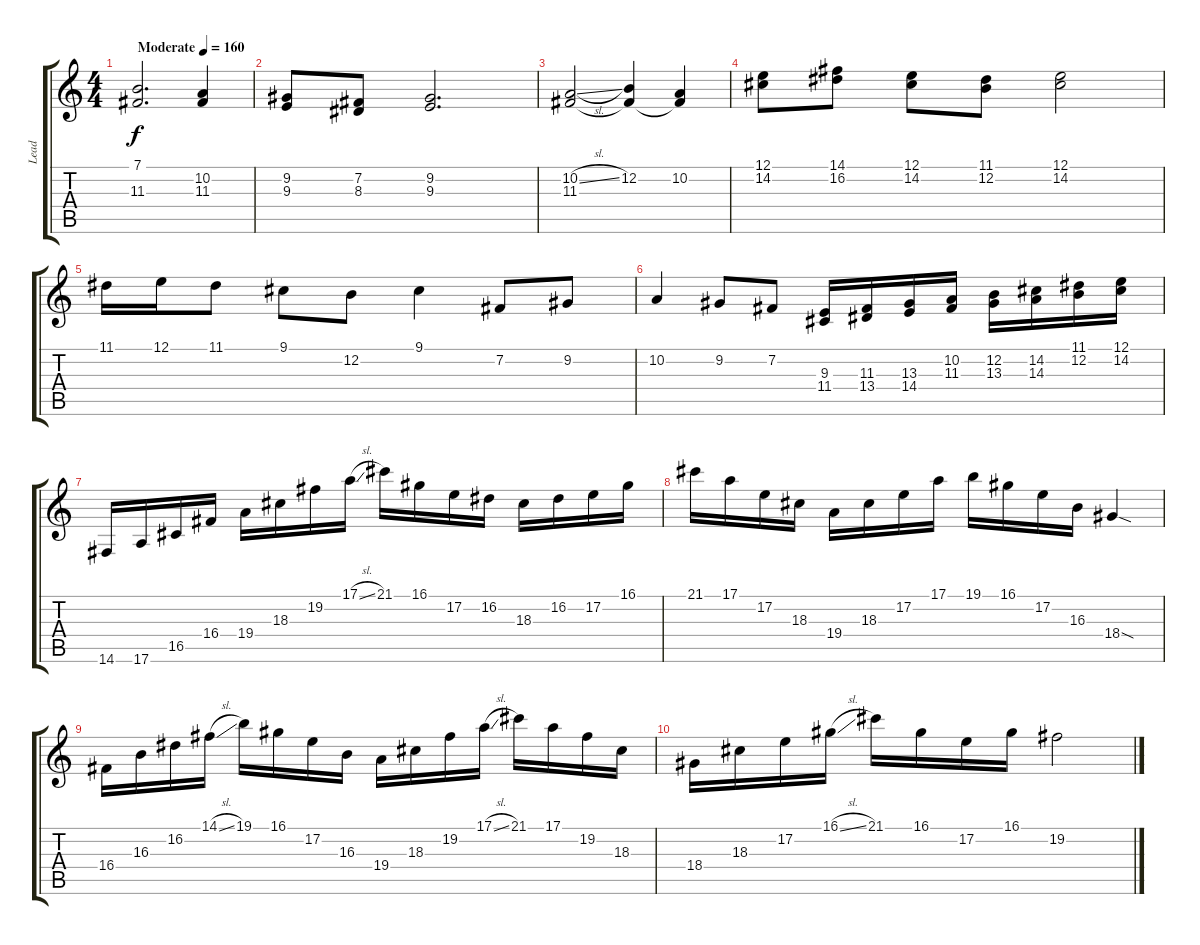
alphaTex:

\track ("Lead" "Lead") {instrument altosax}
\staff {score tabs}
\tuning (E4 B3 G3 D3 A2 E2) {hide}
\ts (4 4)
\tempo (160 "Moderate")
\clef g2
\ks c
(7.1 11.3).2{d dy f instrument altosax} (10.2 11.3).4 |
(9.2 9.3).8 (7.2 8.3).8 (9.2 9.3).2{d} |
(10.2{sl} 11.3).2 (12.2 11.3{t}).4 (10.2 11.3{t}).4 |
(12.1 14.2).8 (14.1 16.2).8 (12.1 14.2).8 (11.1 12.2).8 (12.1 14.2).2 |
11.1.16 12.1.16 11.1.8 9.1.8 12.2.8 9.1.4 7.2.8 9.2.8 |
10.2.4 9.2.8 7.2.8 (9.3 11.4).16 (11.3 13.4).16 (13.3 14.4).16 (10.2 11.3).16 (12.2 13.3).16 (14.2 14.3).16 (11.1 12.2).16 (12.1 14.2).16 |
14.6.16 17.6.16 16.5.16 16.4.16 19.4.16 18.3.16 19.2.16 17.1{sl}.16 21.1.16 16.1.16 17.2.16 16.2.16 18.3.16 16.2.16 17.2.16 16.1.16 |
21.1.16 17.1.16 17.2.16 18.3.16 19.4.16 18.3.16 17.2.16 17.1.16 19.1.16 16.1.16 17.2.16 16.3.16 18.4{sod}.4 |
16.4.16 16.3.16 16.2.16 14.1{sl}.16 19.1.16 16.1.16 17.2.16 16.3.16 19.4.16 18.3.16 19.2.16 17.1{sl}.16 21.1.16 17.1.16 19.2.16 18.3.16 |
18.4.16 18.3.16 17.2.16 16.1{sl}.16 21.1.16 16.1.16 17.2.16 16.1.16 19.2.2
